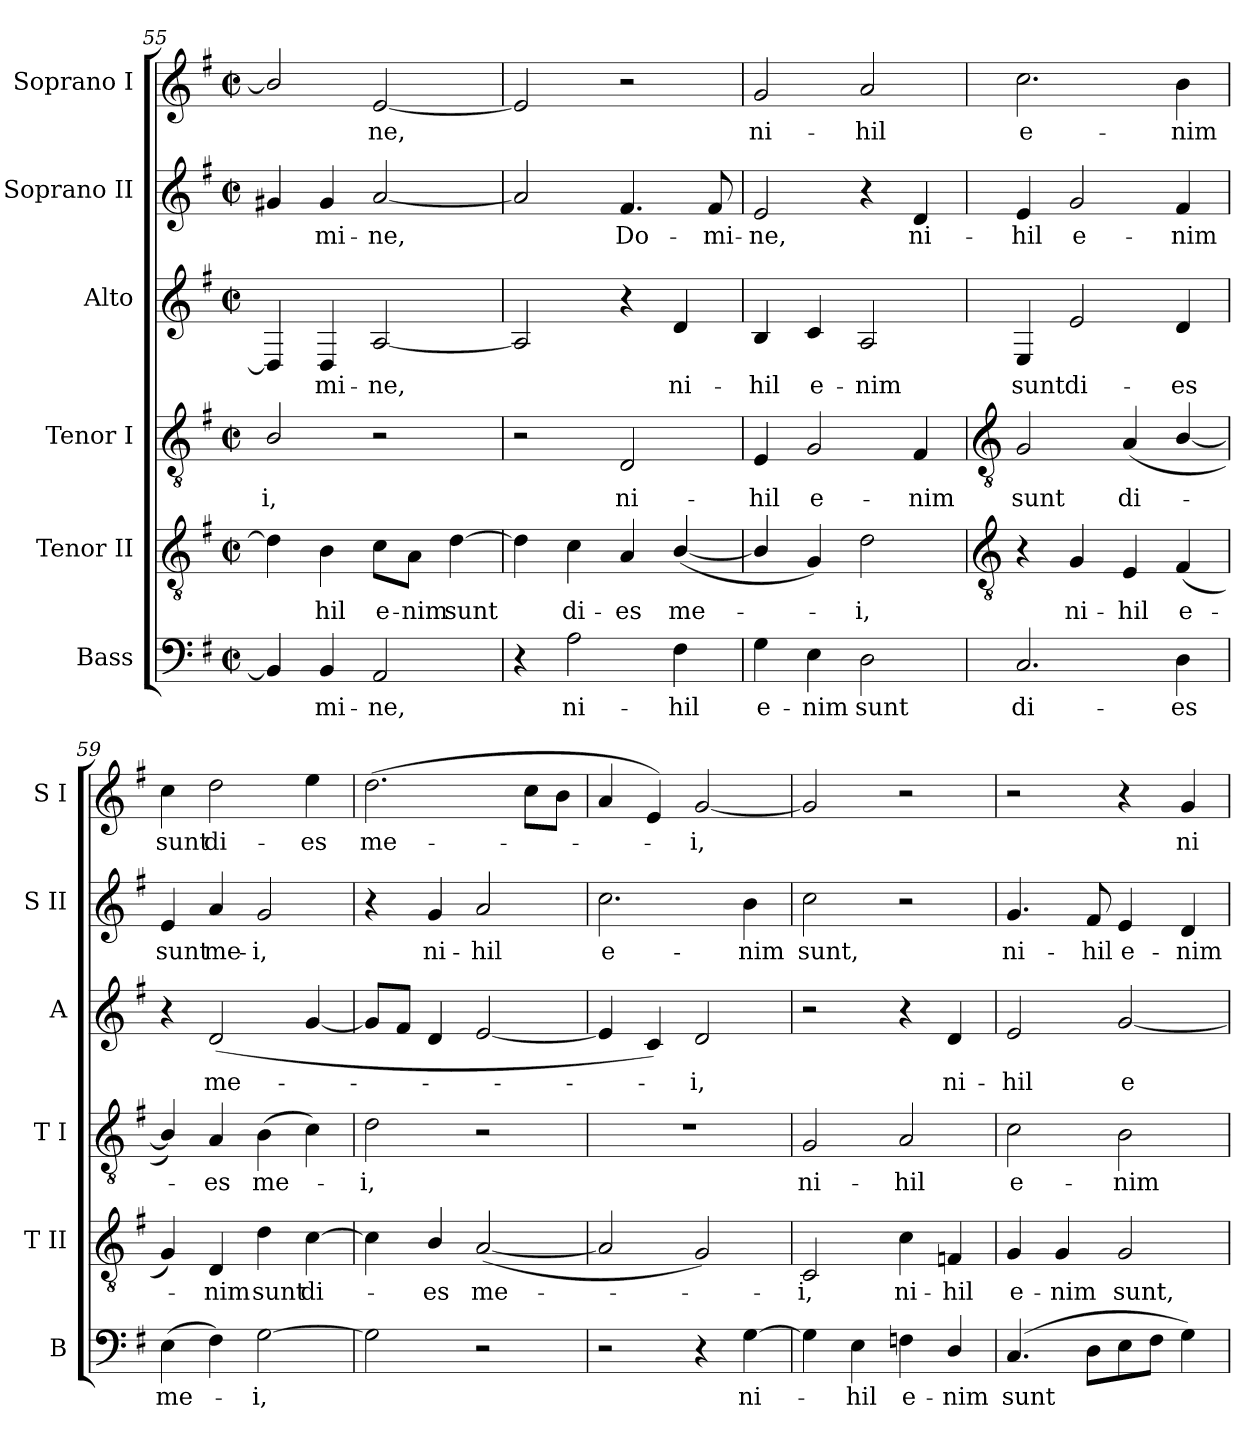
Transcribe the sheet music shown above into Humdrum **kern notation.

**kern	**text	**kern	**text	**kern	**text	**kern	**text	**kern	**text	**kern	**text
*part6	*part6	*part5	*part5	*part4	*part4	*part3	*part3	*part2	*part2	*part1	*part1
*staff6	*staff6	*staff5	*staff5	*staff4	*staff4	*staff3	*staff3	*staff2	*staff2	*staff1	*staff1
*I"Bass	*	*I"Tenor II	*	*I"Tenor I	*	*I"Alto	*	*I"Soprano II	*	*I"Soprano I	*
*I'B	*	*I'T II	*	*I'T I	*	*I'A	*	*I'S II	*	*I'S I	*
*clefF4	*	*clefGv2	*	*clefGv2	*	*clefG2	*	*clefG2	*	*clefG2	*
*k[f#]	*	*k[f#]	*	*k[f#]	*	*k[f#]	*	*k[f#]	*	*k[f#]	*
*G:	*	*G:	*	*G:	*	*G:	*	*G:	*	*G:	*
*M2/2	*	*M2/2	*	*M2/2	*	*M2/2	*	*M2/2	*	*M2/2	*
*met(c|)	*	*met(c|)	*	*met(c|)	*	*met(c|)	*	*met(c|)	*	*met(c|)	*
=55	=55	=55	=55	=55	=55	=55	=55	=55	=55	=55	=55
!	!	!	!	!	!LO:LY:b	!	!	!	!	!	!
4BB]	.	4d]	.	2B/	-i,	4D]	.	4g#X	.	2b/]	.
!	!LO:LY:b	!	!LO:LY:b	!	!	!	!LO:LY:b	!	!LO:LY:b	!	!
4BB	mi-	4B	hil	.	.	4D	mi-	4g#	mi-	.	.
!	!LO:LY:b	!	!LO:LY:b	!	!	!	!LO:LY:b	!	!LO:LY:b	!	!LO:LY:b
2AA	-ne,	8c\L	e-	2r	.	[2A	-ne,	[2a	-ne,	[2e	ne,
!	!	!	!LO:LY:b	!	!	!	!	!	!	!	!
.	.	8A\J	-nim	.	.	.	.	.	.	.	.
!	!	!	!LO:LY:b	!	!	!	!	!	!	!	!
.	.	[4d	sunt	.	.	.	.	.	.	.	.
=56	=56	=56	=56	=56	=56	=56	=56	=56	=56	=56	=56
4r	.	4d]	.	2r	.	2A]	.	2a]	.	2e]	.
!	!LO:LY:b	!	!LO:LY:b	!	!	!	!	!	!	!	!
2A	ni-	4c	di-	.	.	.	.	.	.	.	.
!	!	!	!LO:LY:b	!	!LO:LY:b	!	!	!	!LO:LY:b	!	!
.	.	4A	-es	2D	ni-	4r	.	4.f#	Do-	2r	.
!	!LO:LY:b	!	!LO:LY:b	!	!	!	!LO:LY:b	!	!	!	!
4F#	-hil	(<[4B/	me-	.	.	4d	ni-	.	.	.	.
!	!	!	!	!	!	!	!	!	!LO:LY:b	!	!
.	.	.	.	.	.	.	.	8f#	-mi-	.	.
=57	=57	=57	=57	=57	=57	=57	=57	=57	=57	=57	=57
!	!LO:LY:b	!	!	!	!LO:LY:b	!	!LO:LY:b	!	!LO:LY:b	!	!LO:LY:b
4G	e-	4B/]	.	4E	-hil	4B	-hil	2e	-ne,	2g	ni-
!	!LO:LY:b	!	!	!	!LO:LY:b	!	!LO:LY:b	!	!	!	!
4E	-nim	4G)	.	2G	e-	4c	e-	.	.	.	.
!	!LO:LY:b	!	!LO:LY:b	!	!	!	!LO:LY:b	!	!	!	!LO:LY:b
2D	sunt	2d	i,	.	.	2A	-nim	4r	.	2a	-hil
!	!	!	!	!	!LO:LY:b	!	!	!	!LO:LY:b	!	!
.	.	.	.	4F#	-nim	.	.	4d	ni-	.	.
!!LO:LB:g=z
=58	=58	=58	=58	=58	=58	=58	=58	=58	=58	=58	=58
*	*	*clefGv2	*	*clefGv2	*	*	*	*	*	*	*
!	!LO:LY:b	!	!	!	!LO:LY:b	!	!LO:LY:b	!	!LO:LY:b	!	!LO:LY:b
2.C	di-	4r	.	2G	sunt	4E	sunt	4e	-hil	2.cc	e-
!	!	!	!LO:LY:b	!	!	!	!LO:LY:b	!	!LO:LY:b	!	!
.	.	4G	ni-	.	.	2e	di-	2g	e-	.	.
!	!	!	!LO:LY:b	!	!LO:LY:b	!	!	!	!	!	!
.	.	4E	-hil	(<4A	di-	.	.	.	.	.	.
!	!LO:LY:b	!	!LO:LY:b	!	!	!	!LO:LY:b	!	!LO:LY:b	!	!LO:LY:b
4D	-es	(<4F#	e-	[4B/	.	4d	-es	4f#	-nim	4b	-nim
=59	=59	=59	=59	=59	=59	=59	=59	=59	=59	=59	=59
!	!LO:LY:b	!	!	!	!	!	!	!	!LO:LY:b	!	!LO:LY:b
(>4E	me-	4G)	.	4B/])	.	4r	.	4e	sunt	4cc	sunt
!	!	!	!LO:LY:b	!	!LO:LY:b	!	!LO:LY:b	!	!LO:LY:b	!	!LO:LY:b
4F#)	.	4D	nim	4A	es	(<2d	me-	4a	me-	2dd	di-
!	!LO:LY:b	!	!LO:LY:b	!	!LO:LY:b	!	!	!	!LO:LY:b	!	!
[2G	i,	4d	sunt	(>4B	me-	.	.	2g	-i,	.	.
!	!	!	!LO:LY:b	!	!	!	!	!	!	!	!LO:LY:b
.	.	[4c	di-	4c)	.	[4g	.	.	.	4ee	-es
=60	=60	=60	=60	=60	=60	=60	=60	=60	=60	=60	=60
!	!	!	!	!	!LO:LY:b	!	!	!	!	!	!LO:LY:b
2G]	.	4c]	.	2d	i,	8gL]	.	4r	.	(<2.dd	me-
.	.	.	.	.	.	8f#J	.	.	.	.	.
!	!	!	!LO:LY:b	!	!	!	!	!	!LO:LY:b	!	!
.	.	4B/	es	.	.	4d	.	4g	ni-	.	.
!	!	!	!LO:LY:b	!	!	!	!	!	!LO:LY:b	!	!
2r	.	(<[2A	me-	2r	.	[2e	.	2a	-hil	.	.
.	.	.	.	.	.	.	.	.	.	8ccL	.
.	.	.	.	.	.	.	.	.	.	8bJ	.
=61	=61	=61	=61	=61	=61	=61	=61	=61	=61	=61	=61
!	!	!	!	!	!	!	!	!	!LO:LY:b	!	!
2r	.	2A]	.	1r	.	4e]	.	2.cc	e-	4a	.
.	.	.	.	.	.	4c)	.	.	.	4e)	.
!	!	!	!	!	!	!	!LO:LY:b	!	!	!	!LO:LY:b
4r	.	2G)	.	.	.	2d	i,	.	.	[2g	i,
!	!LO:LY:b	!	!	!	!	!	!	!	!LO:LY:b	!	!
[4G	ni-	.	.	.	.	.	.	4b	-nim	.	.
=62	=62	=62	=62	=62	=62	=62	=62	=62	=62	=62	=62
!	!	!	!LO:LY:b	!	!LO:LY:b	!	!	!	!LO:LY:b	!	!
4G]	.	2C	i,	2G	ni-	2r	.	2cc	sunt,	2g]	.
!	!LO:LY:b	!	!	!	!	!	!	!	!	!	!
4E	hil	.	.	.	.	.	.	.	.	.	.
!	!LO:LY:b	!	!LO:LY:b	!	!LO:LY:b	!	!	!	!	!	!
4Fn	e-	4c	ni-	2A	-hil	4r	.	2r	.	2r	.
!	!LO:LY:b	!	!LO:LY:b	!	!	!	!LO:LY:b	!	!	!	!
4D/	-nim	4Fn	-hil	.	.	4d	ni-	.	.	.	.
=63	=63	=63	=63	=63	=63	=63	=63	=63	=63	=63	=63
!	!LO:LY:b	!	!LO:LY:b	!	!LO:LY:b	!	!LO:LY:b	!	!LO:LY:b	!	!
(>4.C	sunt	4G	e-	2c	e-	2e	-hil	4.g	ni-	2r	.
!	!	!	!LO:LY:b	!	!	!	!	!	!	!	!
.	.	4G	-nim	.	.	.	.	.	.	.	.
!	!	!	!	!	!	!	!	!	!LO:LY:b	!	!
8DL	.	.	.	.	.	.	.	8f#	-hil	.	.
!	!	!	!LO:LY:b	!	!LO:LY:b	!	!LO:LY:b	!	!LO:LY:b	!	!
8E	.	2G	sunt,	2B	-nim	[2g	e-	4e	e-	4r	.
8F#J	.	.	.	.	.	.	.	.	.	.	.
!	!	!	!	!	!	!	!	!	!LO:LY:b	!	!LO:LY:b
4G)	.	.	.	.	.	.	.	4d	-nim	4g	ni-
=	=	=	=	=	=	=	=	=	=	=	=
*-	*-	*-	*-	*-	*-	*-	*-	*-	*-	*-	*-
